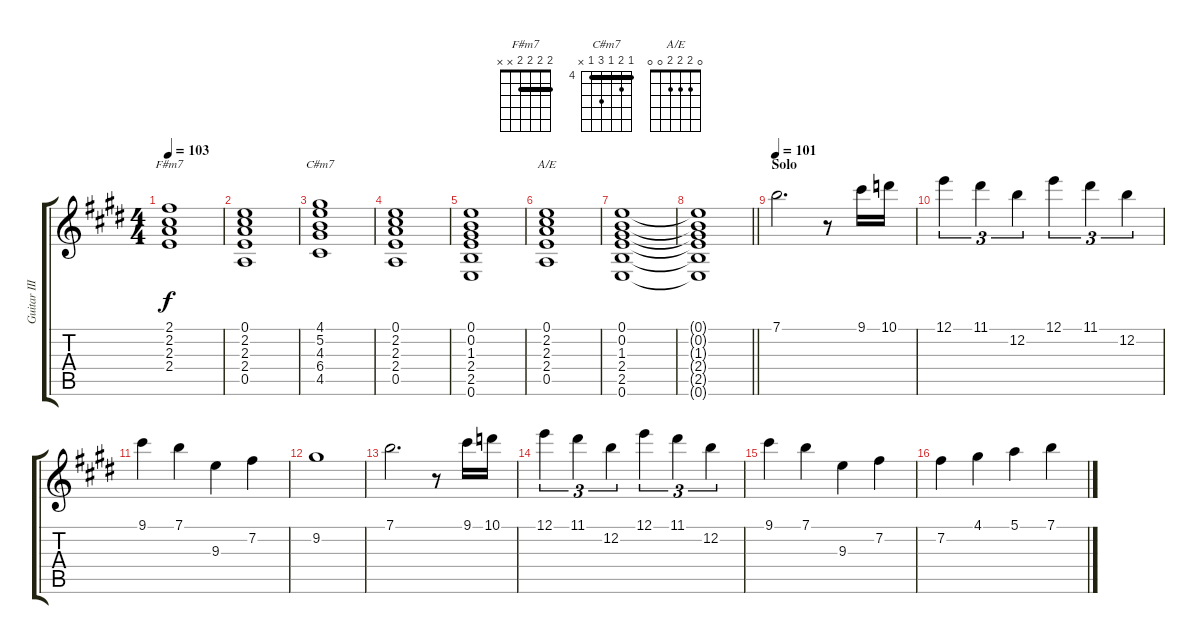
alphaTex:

\track ("Guitar III" "Guitar III") {instrument electricguitarclean}
\staff {score tabs}
\tuning (E4 B3 G3 D3 A2 E2) {hide}
\chord ("F#m7" 2 2 2 2 x x) {barre 2}
\chord ("C#m7" 4 5 4 6 4 x) {firstfret 4 barre 4}
\chord ("A/E" 0 2 2 2 0 0)
\ts (4 4)
\tempo 103
\clef g2
\ks e
(2.1 2.2 2.3 2.4).1{ch "F#m7" dy f} |
(0.1 2.2 2.3 2.4 0.5).1 |
(4.1 5.2 4.3 6.4 4.5).1{ch "C#m7"} |
(0.1 2.2 2.3 2.4 0.5).1 |
(0.1 0.2 1.3 2.4 2.5 0.6).1 |
(0.1 2.2 2.3 2.4 0.5).1{ch "A/E"} |
(0.1 0.2 1.3 2.4 2.5 0.6).1 |
\barLineRight lightlight
(0.1{t} 0.2{t} 1.3{t} 2.4{t} 2.5{t} 0.6{t}).1 |
\section ("" "Solo")
\tempo 101
7.1.2{d instrument overdrivenguitar} r.8 9.1.16 10.1.16 |
12.1.4{tu (3 2)} 11.1.4{tu (3 2)} 12.2.4{tu (3 2)} 12.1.4{tu (3 2)} 11.1.4{tu (3 2)} 12.2.4{tu (3 2)} |
9.1.4 7.1.4 9.3.4 7.2.4 |
9.2.1 |
7.1.2{d} r.8 9.1.16 10.1.16 |
12.1.4{tu (3 2)} 11.1.4{tu (3 2)} 12.2.4{tu (3 2)} 12.1.4{tu (3 2)} 11.1.4{tu (3 2)} 12.2.4{tu (3 2)} |
9.1.4 7.1.4 9.3.4 7.2.4 |
7.2.4 4.1.4 5.1.4 7.1.4
